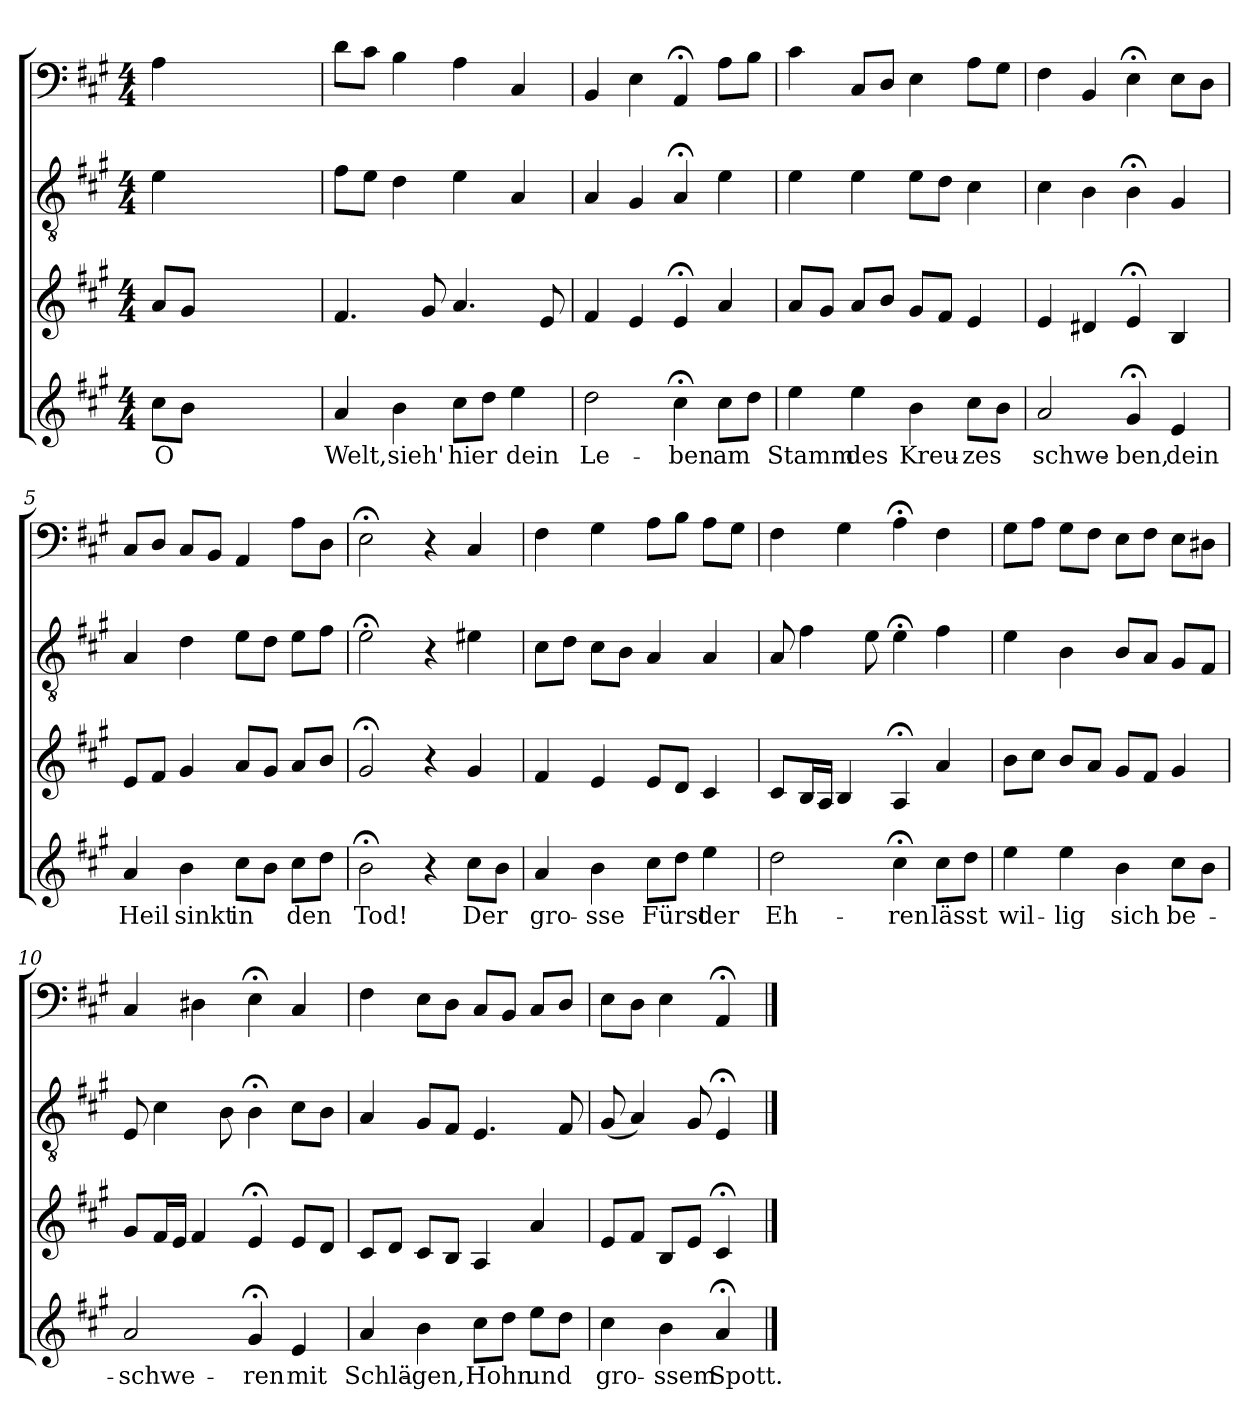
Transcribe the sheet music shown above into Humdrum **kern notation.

**kern	**text	**kern	**kern	**kern
*part4	*part4	*part3	*part2	*part1
*staff4	*staff4	*staff3	*staff2	*staff1
*clefG2	*	*clefG2	*clefGv2	*clefF4
*k[f#c#g#]	*	*k[f#c#g#]	*k[f#c#g#]	*k[f#c#g#]
*A:	*	*A:	*A:	*A:
*M4/4	*	*M4/4	*M4/4	*M4/4
=	=	=	=	=
8cc#\L	O	8a/L	4e\	4A\
8b\J	.	8g#/J	.	.
2ryy	.	2ryy	2ryy	2ryy
4ryy	.	4ryy	4ryy	4ryy
=1	=1	=1	=1	=1
4a/	Welt,	4.f#/	8f#\L	8d\L
.	.	.	8e\J	8c#\J
4b\	sieh'	.	4d\	4B\
.	.	8g#/	.	.
8cc#\L	hier	4.a/	4e\	4A\
8dd\J	.	.	.	.
4ee\	dein	.	4A/	4C#/
.	.	8e/	.	.
=2	=2	=2	=2	=2
2dd\	Le-	4f#/	4A/	4BB/
.	.	4e/	4G#/	4E\
4cc#;<\	-ben	4e;</	4A;</	4AA;</
8cc#\L	am	4a/	4e\	8A\L
8dd\J	.	.	.	8B\J
=3	=3	=3	=3	=3
4ee\	Stamm	8a/L	4e\	4c#\
.	.	8g#/J	.	.
4ee\	des	8a/L	4e\	8C#/L
.	.	8b/J	.	8D/J
4b\	Kreu-	8g#/L	8e\L	4E\
.	.	8f#/J	8d\J	.
8cc#\L	-zes	4e/	4c#\	8A\L
8b\J	.	.	.	8G#\J
=4	=4	=4	=4	=4
2a/	schwe-	4e/	4c#\	4F#\
.	.	4d#X/	4B\	4BB/
4g#;</	-ben,	4e;</	4B;<\	4E;<\
4e/	dein	4B/	4G#/	8E\L
.	.	.	.	8D\J
=5	=5	=5	=5	=5
4a/	Heil	8e/L	4A/	8C#/L
.	.	8f#/J	.	8D/J
4b\	sinkt	4g#/	4d\	8C#/L
.	.	.	.	8BB/J
8cc#\L	in	8a/L	8e\L	4AA/
8b\J	.	8g#/J	8d\J	.
8cc#\L	den	8a/L	8e\L	8A\L
8dd\J	.	8b/J	8f#\J	8D\J
=6	=6	=6	=6	=6
2b;<\	Tod!	2g#;</	2e;<\	2E;<\
4r	.	4r	4r	4r
8cc#\L	Der	4g#/	4e#X\	4C#/
8b\J	.	.	.	.
=7	=7	=7	=7	=7
4a/	gro-	4f#/	8c#\L	4F#\
.	.	.	8d\J	.
4b\	-sse	4e/	8c#\L	4G#\
.	.	.	8B\J	.
8cc#\L	Fürst	8e/L	4A/	8A\L
8dd\J	.	8d/J	.	8B\J
4ee\	der	4c#/	4A/	8A\L
.	.	.	.	8G#\J
=8	=8	=8	=8	=8
2dd\	Eh-	8c#/L	8A/	4F#\
.	.	16B/L	4f#\	.
.	.	16A/JJ	.	.
.	.	4B/	.	4G#\
.	.	.	8e\	.
4cc#;<\	-ren	4A;</	4e;<\	4A;<\
8cc#\L	lässt	4a/	4f#\	4F#\
8dd\J	.	.	.	.
=9	=9	=9	=9	=9
4ee\	wil-	8b\L	4e\	8G#\L
.	.	8cc#\J	.	8A\J
4ee\	-lig	8b/L	4B\	8G#\L
.	.	8a/J	.	8F#\J
4b\	sich	8g#/L	8B/L	8E\L
.	.	8f#/J	8A/J	8F#\J
8cc#\L	be-	4g#/	8G#/L	8E\L
8b\J	.	.	8F#/J	8D#X\J
=10	=10	=10	=10	=10
2a/	-schwe-	8g#/L	8E/	4C#/
.	.	16f#/L	4c#\	.
.	.	16e/JJ	.	.
.	.	4f#/	.	4D#X\
.	.	.	8B\	.
4g#;</	-ren	4e;</	4B;<\	4E;<\
4e/	mit	8e/L	8c#\L	4C#/
.	.	8d/J	8B\J	.
=11	=11	=11	=11	=11
4a/	Schlä-	8c#/L	4A/	4F#\
.	.	8d/J	.	.
4b\	-gen,	8c#/L	8G#/L	8E\L
.	.	8B/J	8F#/J	8D\J
8cc#\L	Hohn	4A/	4.E/	8C#/L
8dd\J	.	.	.	8BB/J
8ee\L	und	4a/	.	8C#/L
8dd\J	.	.	8F#/	8D/J
=12	=12	=12	=12	=12
4cc#\	gro-	8e/L	(8G#/	8E\L
.	.	8f#/J	4A/)	8D\J
4b\	-ssem	8B/L	.	4E\
.	.	8e/J	8G#/	.
4a;</	Spott.	4c#;</	4E;</	4AA;</
==	==	==	==	==
*-	*-	*-	*-	*-
